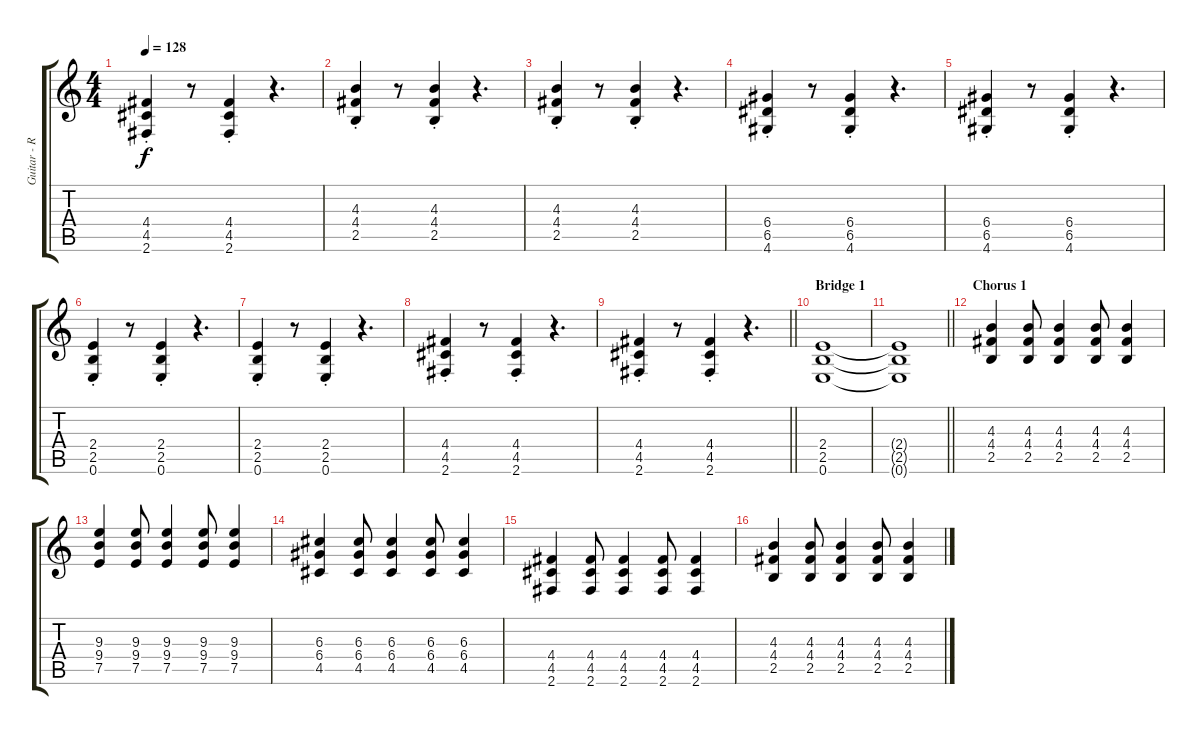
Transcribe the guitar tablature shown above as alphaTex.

\track ("Guitar - Rhythm" "Guitar - R") {instrument distortionguitar}
\staff {score tabs}
\tuning (E4 B3 G3 D3 A2 E2) {hide}
\ts (4 4)
\tempo 128
\clef g2
\ks c
(4.4{st} 4.5{st} 2.6{st}).4{dy f} r.8 (4.4{st} 4.5{st} 2.6{st}).4 r.4{d} |
(4.3{st} 4.4{st} 2.5{st}).4 r.8 (4.3{st} 4.4{st} 2.5{st}).4 r.4{d} |
(4.3{st} 4.4{st} 2.5{st}).4 r.8 (4.3{st} 4.4{st} 2.5{st}).4 r.4{d} |
(6.4{st} 6.5{st} 4.6{st}).4 r.8 (6.4{st} 6.5{st} 4.6{st}).4 r.4{d} |
(6.4{st} 6.5{st} 4.6{st}).4 r.8 (6.4{st} 6.5{st} 4.6{st}).4 r.4{d} |
(2.4{st} 2.5{st} 0.6{st}).4 r.8 (2.4{st} 2.5{st} 0.6{st}).4 r.4{d} |
(2.4{st} 2.5{st} 0.6{st}).4 r.8 (2.4{st} 2.5{st} 0.6{st}).4 r.4{d} |
(4.4{st} 4.5{st} 2.6{st}).4 r.8 (4.4{st} 4.5{st} 2.6{st}).4 r.4{d} |
\barLineRight lightlight
(4.4{st} 4.5{st} 2.6{st}).4 r.8 (4.4{st} 4.5{st} 2.6{st}).4 r.4{d} |
\section ("" "Bridge 1")
(2.4 2.5 0.6).1 |
\barLineRight lightlight
(2.4{t} 2.5{t} 0.6{t}).1 |
\section ("" "Chorus 1")
(4.3 4.4 2.5).4{balance 8} (4.3 4.4 2.5).8 (4.3 4.4 2.5).4 (4.3 4.4 2.5).8 (4.3 4.4 2.5).4 |
(9.3 9.4 7.5).4 (9.3 9.4 7.5).8 (9.3 9.4 7.5).4 (9.3 9.4 7.5).8 (9.3 9.4 7.5).4 |
(6.3 6.4 4.5).4 (6.3 6.4 4.5).8 (6.3 6.4 4.5).4 (6.3 6.4 4.5).8 (6.3 6.4 4.5).4 |
(4.4 4.5 2.6).4 (4.4 4.5 2.6).8 (4.4 4.5 2.6).4 (4.4 4.5 2.6).8 (4.4 4.5 2.6).4 |
(4.3 4.4 2.5).4 (4.3 4.4 2.5).8 (4.3 4.4 2.5).4 (4.3 4.4 2.5).8 (4.3 4.4 2.5).4
